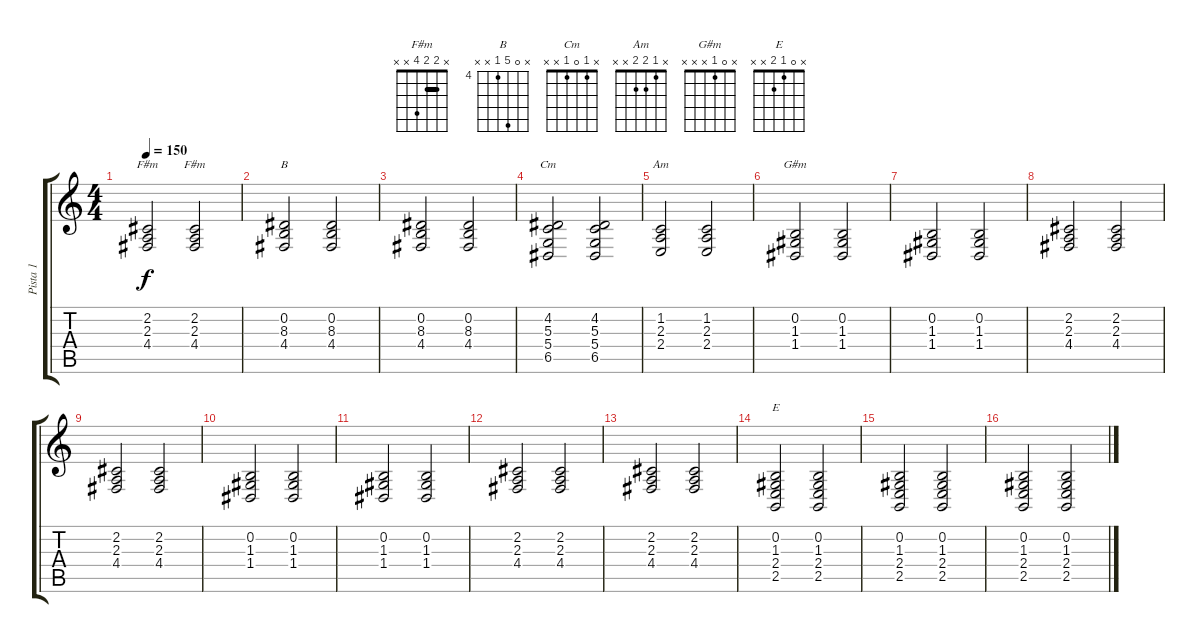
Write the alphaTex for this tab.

\track ("Pista 1" "Pista 1") {instrument acousticgrandpiano}
\staff {score tabs}
\tuning (E4 B3 G3 D3 A2 E2) {hide}
\chord ("F#m" x 0 1 x x x)
\chord ("F#m" x 2 2 4 x x) {barre 2}
\chord ("B" x 0 8 4 x x) {firstfret 4}
\chord ("Cm" x 1 0 1 x x)
\chord ("Am" x 1 2 2 x x)
\chord ("G#m" x 0 1 x x x)
\chord ("E" x 0 1 2 x x)
\ts (4 4)
\tempo 150
\clef g2
\ks c
(2.2 2.3 4.4).2{ch "F#m" dy f} (2.2 2.3 4.4).2{ch "F#m"} |
(0.2 8.3 4.4).2{ch "B"} (0.2 8.3 4.4).2 |
(0.2 8.3 4.4).2 (0.2 8.3 4.4).2 |
(4.2 5.3 5.4 6.5).2{ch "Cm"} (4.2 5.3 5.4 6.5).2 |
(1.2 2.3 2.4).2{ch "Am"} (1.2 2.3 2.4).2 |
(0.2 1.3 1.4).2{ch "G#m"} (0.2 1.3 1.4).2 |
(0.2 1.3 1.4).2 (0.2 1.3 1.4).2 |
(2.2 2.3 4.4).2 (2.2 2.3 4.4).2 |
(2.2 2.3 4.4).2 (2.2 2.3 4.4).2 |
(0.2 1.3 1.4).2 (0.2 1.3 1.4).2 |
(0.2 1.3 1.4).2 (0.2 1.3 1.4).2 |
(2.2 2.3 4.4).2 (2.2 2.3 4.4).2 |
(2.2 2.3 4.4).2 (2.2 2.3 4.4).2 |
(0.2 1.3 2.4 2.5).2{ch "E"} (0.2 1.3 2.4 2.5).2 |
(0.2 1.3 2.4 2.5).2 (0.2 1.3 2.4 2.5).2 |
(0.2 1.3 2.4 2.5).2 (0.2 1.3 2.4 2.5).2
